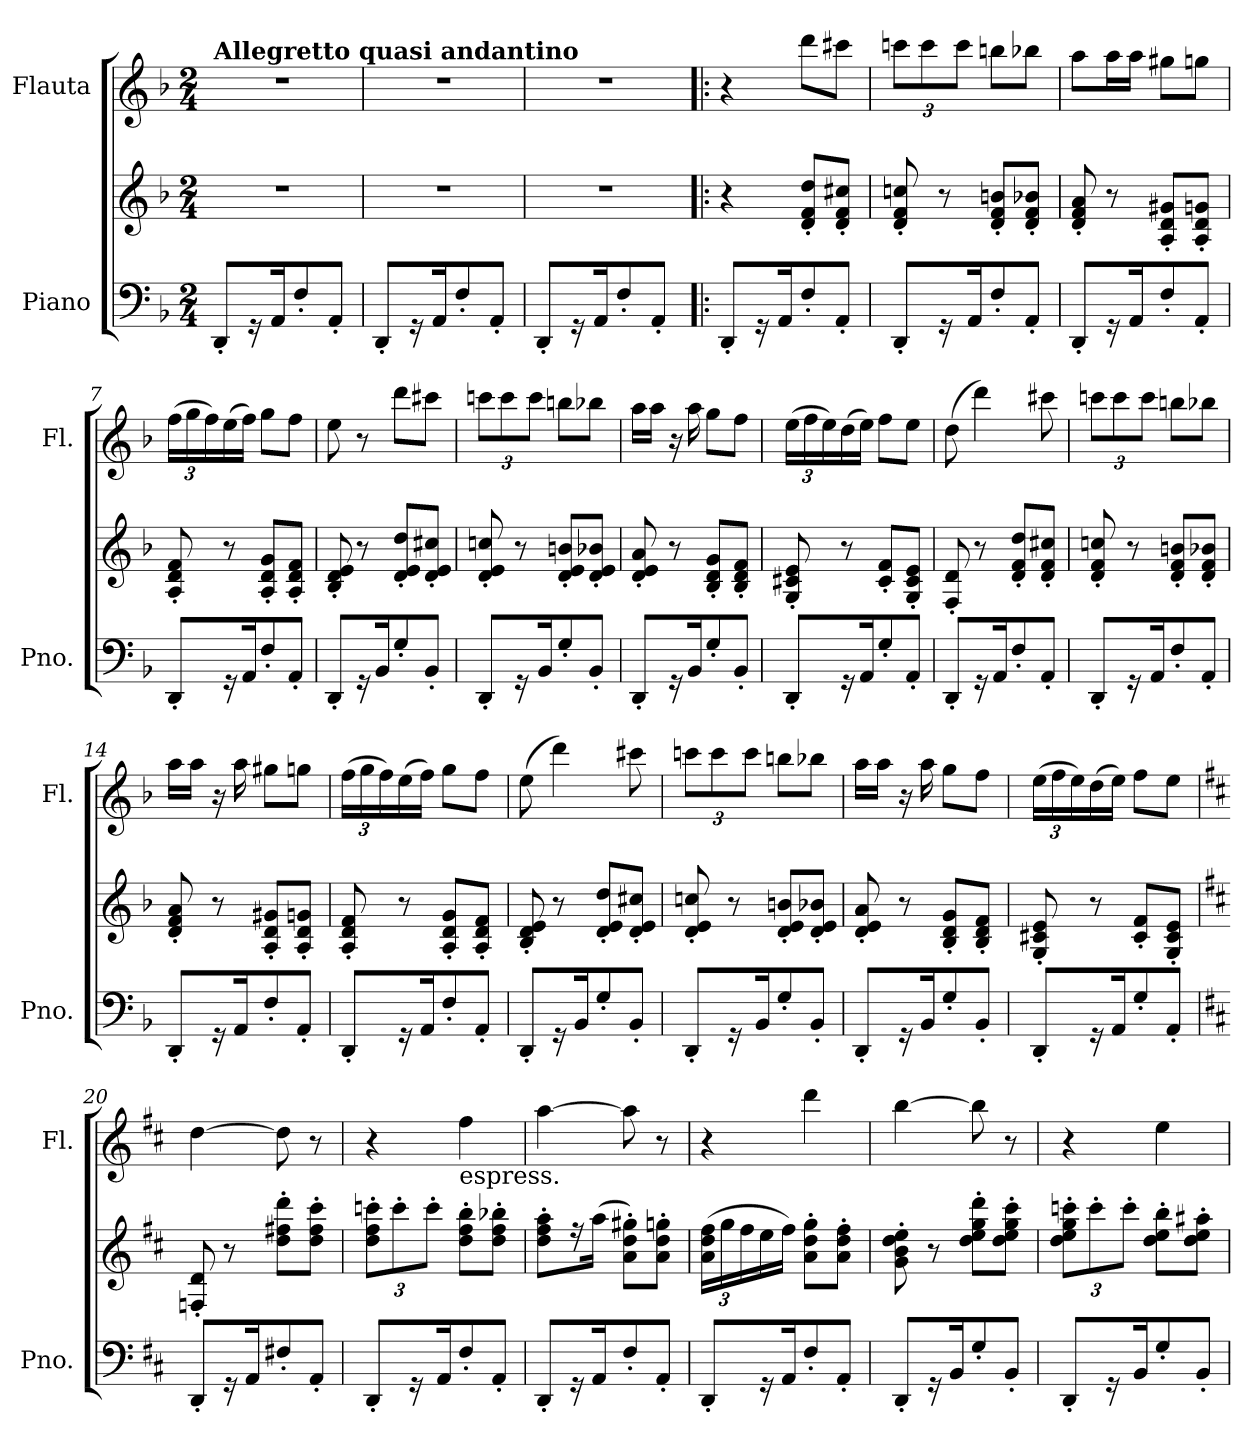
**kern	**kern	**kern
*part2	*part2	*part1
*staff3	*staff2	*staff1
*I"Piano	*	*I"Flauta
*I'Pno.	*	*I'Fl.
*clefF4	*clefG2	*clefG2
*k[b-]	*k[b-]	*k[b-]
*M2/4	*M2/4	*M2/4
*MM72	*MM72	*MM72
=1	=1	=1
!	!	!LO:TX:a:B:t=Allegretto quasi andantino
8DD'/L	2r	2r
16r	.	.
16AA/K	.	.
8F'/	.	.
8AA'/J	.	.
=2	=2	=2
8DD'/L	2r	2r
16r	.	.
16AA/K	.	.
8F'/	.	.
8AA'/J	.	.
=3	=3	=3
8DD'/L	2r	2r
16r	.	.
16AA/K	.	.
8F'/	.	.
8AA'/J	.	.
=4!|:	=4!|:	=4!|:
8DD'/L	4r	4r
16r	.	.
16AA/K	.	.
8F'/	8d/' 8f/' 8dd/'L	8ddd\L
8AA'/J	8d/' 8f/' 8cc#X/'J	8ccc#X\J
=5	=5	=5
*	*	*Xbrackettup
8DD'/L	8d/' 8f/' 8ccn/'	12cccn\L
.	.	12ccc\
16r	8r	.
.	.	12ccc\J
16AA/K	.	.
8F'/	8d/' 8f/' 8bn/'L	8bbn\L
8AA'/J	8d/' 8f/' 8b-X/'J	8bb-X\J
=6	=6	=6
8DD'/L	8d/' 8f/' 8a/'	8aa\L
16r	8r	16aa\L
16AA/K	.	16aa\JJ
8F'/	8A/' 8d/' 8g#X/'L	8gg#X\L
8AA'/J	8A/' 8d/' 8gn/'J	8ggn\J
!!LO:LB:g=z
=7	=7	=7
8DD'/L	8A/' 8d/' 8f/'	(24ff\LL
.	.	24gg\
.	.	24ff\)
16r	8r	(16ee\
16AA/K	.	16ff\JJ)
8F'/	8A/' 8d/' 8g/'L	8gg\L
8AA'/J	8A/' 8d/' 8f/'J	8ff\J
=8	=8	=8
8DD'/L	8B-/' 8d/' 8e/'	8ee\
16r	8r	8r
16BB-/K	.	.
8G'/	8d/' 8e/' 8dd/'L	8ddd\L
8BB-'/J	8d/' 8e/' 8cc#X/'J	8ccc#X\J
=9	=9	=9
8DD'/L	8d/' 8e/' 8ccn/'	12cccn\L
.	.	12ccc\
16r	8r	.
.	.	12ccc\J
16BB-/K	.	.
8G'/	8d/' 8e/' 8bn/'L	8bbn\L
8BB-'/J	8d/' 8e/' 8b-X/'J	8bb-X\J
=10	=10	=10
8DD'/L	8d/' 8e/' 8a/'	16aa\LL
.	.	16aa\JJ
16r	8r	16r
16BB-/K	.	16aa\
8G'/	8B-/' 8d/' 8g/'L	8gg\L
8BB-'/J	8B-/' 8d/' 8f/'J	8ff\J
=11	=11	=11
8DD'/L	8G/' 8c#X/' 8e/'	(24ee\LL
.	.	24ff\
.	.	24ee\)
16r	8r	(16dd\
16AA/K	.	16ee\JJ)
8G'/	8c#/' 8f/'L	8ff\L
8AA'/J	8G/' 8c#/' 8e/'J	8ee\J
!!LO:LB:g=z
=12	=12	=12
8DD'/L	8F/' 8d/'	(8dd\
16r	8r	4ddd\)
16AA/K	.	.
8F'/	8d/' 8f/' 8dd/'L	.
8AA'/J	8d/' 8f/' 8cc#X/'J	8ccc#X\
=13	=13	=13
8DD'/L	8d/' 8f/' 8ccn/'	12cccn\L
.	.	12ccc\
16r	8r	.
.	.	12ccc\J
16AA/K	.	.
8F'/	8d/' 8f/' 8bn/'L	8bbn\L
8AA'/J	8d/' 8f/' 8b-X/'J	8bb-X\J
=14	=14	=14
8DD'/L	8d/' 8f/' 8a/'	16aa\LL
.	.	16aa\JJ
16r	8r	16r
16AA/K	.	16aa\
8F'/	8A/' 8d/' 8g#X/'L	8gg#X\L
8AA'/J	8A/' 8d/' 8gn/'J	8ggn\J
=15	=15	=15
8DD'/L	8A/' 8d/' 8f/'	(24ff\LL
.	.	24gg\
.	.	24ff\)
16r	8r	(16ee\
16AA/K	.	16ff\JJ)
8F'/	8A/' 8d/' 8g/'L	8gg\L
8AA'/J	8A/' 8d/' 8f/'J	8ff\J
=16	=16	=16
8DD'/L	8B-/' 8d/' 8e/'	(8ee\
16r	8r	4ddd\)
16BB-/K	.	.
8G'/	8d/' 8e/' 8dd/'L	.
8BB-'/J	8d/' 8e/' 8cc#X/'J	8ccc#X\
!!LO:PB:g=z
=17	=17	=17
8DD'/L	8d/' 8e/' 8ccn/'	12cccn\L
.	.	12ccc\
16r	8r	.
.	.	12ccc\J
16BB-/K	.	.
8G'/	8d/' 8e/' 8bn/'L	8bbn\L
8BB-'/J	8d/' 8e/' 8b-X/'J	8bb-X\J
=18	=18	=18
8DD'/L	8d/' 8e/' 8a/'	16aa\LL
.	.	16aa\JJ
16r	8r	16r
16BB-/K	.	16aa\
8G'/	8B-/' 8d/' 8g/'L	8gg\L
8BB-'/J	8B-/' 8d/' 8f/'J	8ff\J
=19	=19	=19
8DD'/L	8G/' 8c#X/' 8e/'	(24ee\LL
.	.	24ff\
.	.	24ee\)
16r	8r	(16dd\
16AA/K	.	16ee\JJ)
8G'/	8c#/' 8f/'L	8ff\L
8AA'/J	8G/' 8c#/' 8e/'J	8ee\J
=20	=20	=20
*k[f#c#]	*k[f#c#]	*k[f#c#]
8DD'/L	8Fn/' 8d/'	[4dd\
16r	8r	.
16AA/K	.	.
8F#X'/	8dd\' 8ff#X\' 8ddd\'L	8dd\]
8AA'/J	8dd\' 8ff#\' 8ccc#\'J	8r
=21	=21	=21
*	*Xbrackettup	*
8DD'/L	12dd\' 12ff#\' 12cccn\'L	4r
.	12ccc'\	.
16r	.	.
.	12ccc'\J	.
16AA/K	.	.
!	!	!LO:TX:b:t=espress.
8F#'/	8dd\' 8ff#\' 8bb\'L	4ff#\
8AA'/J	8dd\' 8ff#\' 8bb-X\'J	.
!!LO:LB:g=z
=22	=22	=22
8DD'/L	8dd\' 8ff#\' 8aa\'L	[4aa\
16r	16rff	.
16AA/K	(16aa\Jk	.
8F#'/	8a\' 8dd\' 8gg#X\'L)	8aa\]
8AA'/J	8a\' 8dd\' 8ggn\'J	8r
=23	=23	=23
8DD'/L	(24a\ 24dd\ 24ff#\LL	4r
.	24gg\	.
.	24ff#\	.
16r	16ee\	.
16AA/K	16ff#\JJ)	.
8F#'/	8a\' 8dd\' 8gg\'L	4ddd\
8AA'/J	8a\' 8dd\' 8ff#\'J	.
=24	=24	=24
8DD'/L	8g\' 8b\' 8dd\' 8ee\'	[4bb\
16r	8r	.
16BB/K	.	.
8G'/	8dd\' 8ee\' 8gg\' 8ddd\'L	8bb\]
8BB'/J	8dd\' 8ee\' 8gg\' 8ccc#\'J	8r
=25	=25	=25
8DD'/L	12dd\' 12ee\' 12gg\' 12cccn\'L	4r
.	12ccc'\	.
16r	.	.
.	12ccc'\J	.
16BB/K	.	.
8G'/	8dd\' 8ee\' 8bb\'L	4ee\
8BB'/J	8dd\' 8ee\' 8aa#X\'J	.
=	=	=
*-	*-	*-
